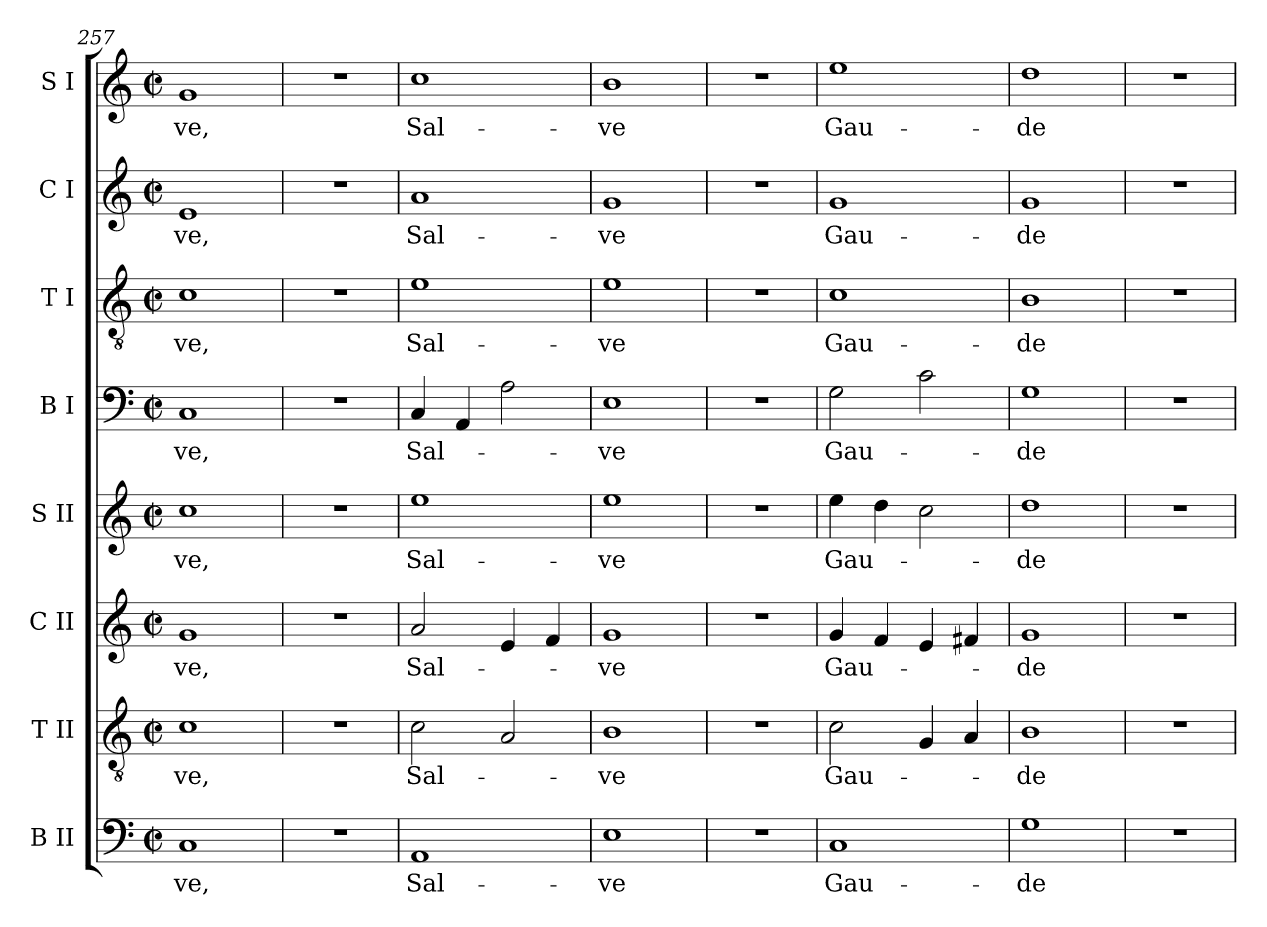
**kern	**text	**kern	**text	**kern	**text	**kern	**text	**kern	**text	**kern	**text	**kern	**text	**kern	**text
*part8	*part8	*part7	*part7	*part6	*part6	*part5	*part5	*part4	*part4	*part3	*part3	*part2	*part2	*part1	*part1
*staff8	*staff8	*staff7	*staff7	*staff6	*staff6	*staff5	*staff5	*staff4	*staff4	*staff3	*staff3	*staff2	*staff2	*staff1	*staff1
*I"B II	*	*I"T II	*	*I"C II	*	*I"S II	*	*I"B I	*	*I"T I	*	*I"C I	*	*I"S I	*
*I'B II	*	*I'T II	*	*I'C II	*	*I'S II	*	*I'B.1	*	*I'T.1	*	*I'C I	*	*I'S.1	*
*clefF4	*	*clefGv2	*	*clefG2	*	*clefG2	*	*clefF4	*	*clefGv2	*	*clefG2	*	*clefG2	*
*k[]	*	*k[]	*	*k[]	*	*k[]	*	*k[]	*	*k[]	*	*k[]	*	*k[]	*
*C:	*	*C:	*	*C:	*	*C:	*	*C:	*	*C:	*	*C:	*	*C:	*
*M2/2	*	*M2/2	*	*M2/2	*	*M2/2	*	*M2/2	*	*M2/2	*	*M2/2	*	*M2/2	*
*met(c|)	*	*met(c|)	*	*met(c|)	*	*met(c|)	*	*met(c|)	*	*met(c|)	*	*met(c|)	*	*met(c|)	*
=257	=257	=257	=257	=257	=257	=257	=257	=257	=257	=257	=257	=257	=257	=257	=257
!	!LO:LY:b	!	!LO:LY:b	!	!LO:LY:b	!	!LO:LY:b	!	!LO:LY:b	!	!LO:LY:b	!	!LO:LY:b	!	!LO:LY:b
1C	-ve,	1c	-ve,	1g	-ve,	1cc	-ve,	1C	-ve,	1c	-ve,	1e	-ve,	1g	-ve,
=258	=258	=258	=258	=258	=258	=258	=258	=258	=258	=258	=258	=258	=258	=258	=258
1r	.	1r	.	1r	.	1r	.	1r	.	1r	.	1r	.	1r	.
=259	=259	=259	=259	=259	=259	=259	=259	=259	=259	=259	=259	=259	=259	=259	=259
!	!LO:LY:b	!	!LO:LY:b	!	!LO:LY:b	!	!LO:LY:b	!	!LO:LY:b	!	!LO:LY:b	!	!LO:LY:b	!	!LO:LY:b
1AA	Sal-	2c\	Sal-	2a/	Sal-	1ee	Sal-	4C/	Sal-	1e	Sal-	1a	Sal-	1cc	Sal-
.	.	.	.	.	.	.	.	4AA/	.	.	.	.	.	.	.
.	.	2A/	.	4e/	.	.	.	2A\	.	.	.	.	.	.	.
.	.	.	.	4f/	.	.	.	.	.	.	.	.	.	.	.
=260	=260	=260	=260	=260	=260	=260	=260	=260	=260	=260	=260	=260	=260	=260	=260
!	!LO:LY:b	!	!LO:LY:b	!	!LO:LY:b	!	!LO:LY:b	!	!LO:LY:b	!	!LO:LY:b	!	!LO:LY:b	!	!LO:LY:b
1E	-ve	1B	-ve	1g	-ve	1ee	-ve	1E	-ve	1e	-ve	1g	-ve	1b	-ve
=261	=261	=261	=261	=261	=261	=261	=261	=261	=261	=261	=261	=261	=261	=261	=261
1r	.	1r	.	1r	.	1r	.	1r	.	1r	.	1r	.	1r	.
=262	=262	=262	=262	=262	=262	=262	=262	=262	=262	=262	=262	=262	=262	=262	=262
!	!LO:LY:b	!	!LO:LY:b	!	!LO:LY:b	!	!LO:LY:b	!	!LO:LY:b	!	!LO:LY:b	!	!LO:LY:b	!	!LO:LY:b
1C	Gau-	2c\	Gau-	4g/	Gau-	4ee\	Gau-	2G\	Gau-	1c	Gau-	1g	Gau-	1ee	Gau-
.	.	.	.	4f/	.	4dd\	.	.	.	.	.	.	.	.	.
.	.	4G/	.	4e/	.	2cc\	.	2c\	.	.	.	.	.	.	.
.	.	4A/	.	4f#X/	.	.	.	.	.	.	.	.	.	.	.
=263	=263	=263	=263	=263	=263	=263	=263	=263	=263	=263	=263	=263	=263	=263	=263
!	!LO:LY:b	!	!LO:LY:b	!	!LO:LY:b	!	!LO:LY:b	!	!LO:LY:b	!	!LO:LY:b	!	!LO:LY:b	!	!LO:LY:b
1G	-de	1B	-de	1g	-de	1dd	-de	1G	-de	1B	-de	1g	-de	1dd	-de
!!LO:LB:g=z
=264	=264	=264	=264	=264	=264	=264	=264	=264	=264	=264	=264	=264	=264	=264	=264
1r	.	1r	.	1r	.	1r	.	1r	.	1r	.	1r	.	1r	.
=	=	=	=	=	=	=	=	=	=	=	=	=	=	=	=
*-	*-	*-	*-	*-	*-	*-	*-	*-	*-	*-	*-	*-	*-	*-	*-
